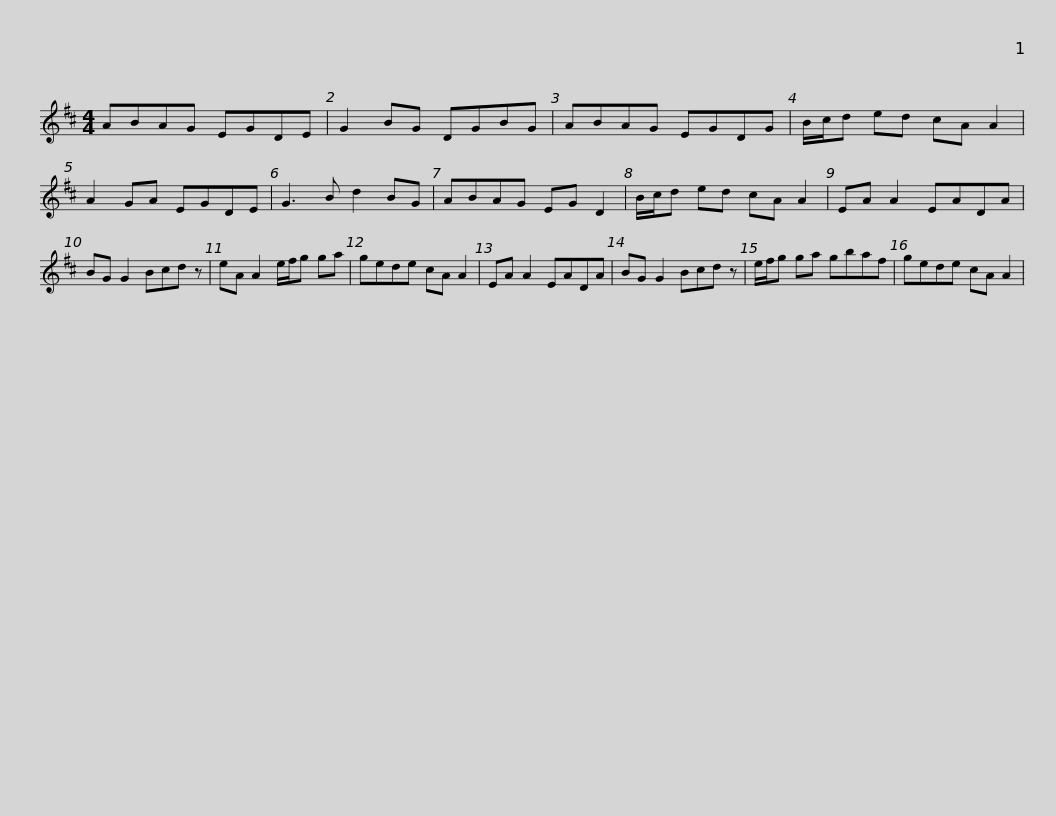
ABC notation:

X:1
L:1/8
M:4/4
I:linebreak $
K:D
V:1 treble
V:1
 ABAG EGDE | G2 BG DGBG | ABAG EGDG | B/c/d ed cA A2 | A2 GA EGDE | %5
 G3 B d2 BG |$ ABAG EG D2 | B/c/d ed cA A2 | EA A2 EADA | BG G2 Bcd z | %10
 eA A2 e/f/g ga | gede cA A2 |$ EA A2 EADA | BG G2 Bcd z | e/f/g ga gbaf | %15
 gede cA A2 | %16
